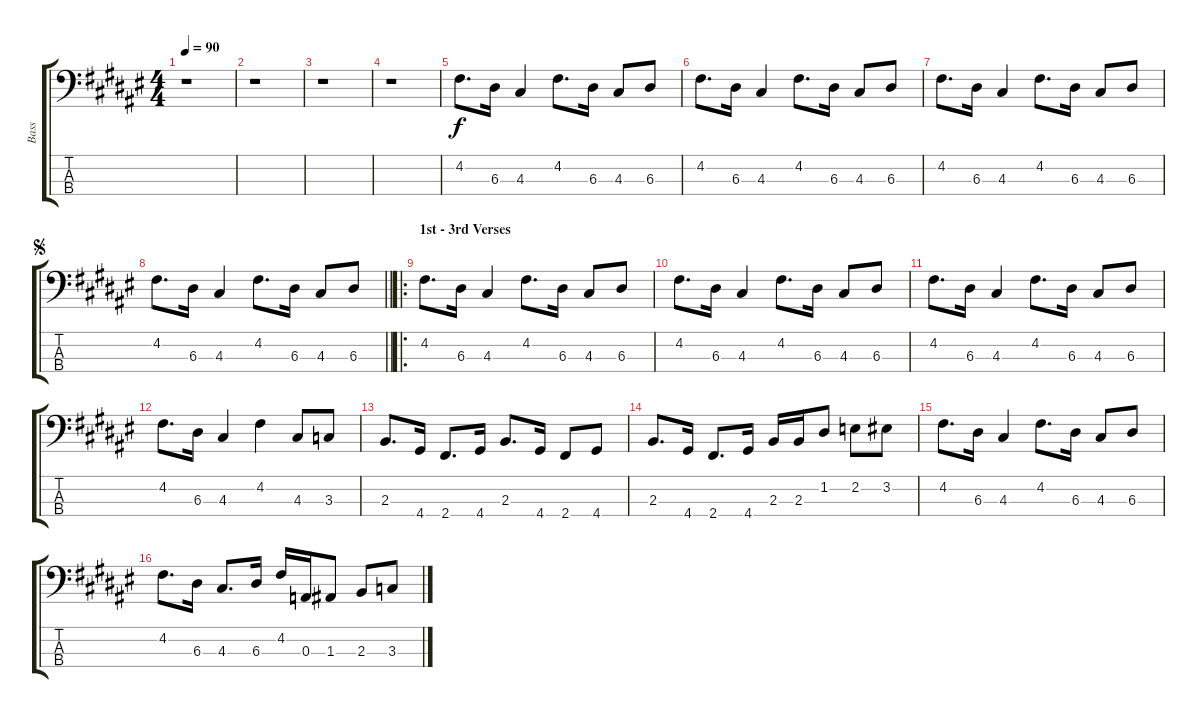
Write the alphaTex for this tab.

\track ("Bass" "Bass") {instrument electricbassfinger}
\staff {score tabs}
\tuning (G2 D2 A1 E1) {hide}
\ts (4 4)
\tempo 90
\clef f4
\ks f#
r.1{dy f instrument electricbassfinger} |
r.1 |
r.1 |
r.1 |
4.2.8{d} 6.3.16 4.3.4 4.2.8{d} 6.3.16 4.3.8 6.3.8 |
\ks d#minor
4.2.8{d} 6.3.16 4.3.4 4.2.8{d} 6.3.16 4.3.8 6.3.8 |
4.2.8{d} 6.3.16 4.3.4 4.2.8{d} 6.3.16 4.3.8 6.3.8 |
\jump segno
\barLineRight lightlight
\ks f#
4.2.8{d} 6.3.16 4.3.4 4.2.8{d} 6.3.16 4.3.8 6.3.8 |
\ro
\section ("" "1st - 3rd Verses")
\ks d#minor
4.2.8{d} 6.3.16 4.3.4 4.2.8{d} 6.3.16 4.3.8 6.3.8 |
4.2.8{d} 6.3.16 4.3.4 4.2.8{d} 6.3.16 4.3.8 6.3.8 |
\ks f#
4.2.8{d} 6.3.16 4.3.4 4.2.8{d} 6.3.16 4.3.8 6.3.8 |
\ks d#minor
4.2.8{d} 6.3.16 4.3.4 4.2.4 4.3.8 3.3.8 |
2.3.8{d} 4.4.16 2.4.8{d} 4.4.16 2.3.8{d} 4.4.16 2.4.8 4.4.8 |
\ks f#
2.3.8{d} 4.4.16 2.4.8{d} 4.4.16 2.3.16 2.3.16 1.2.8 2.2.8 3.2.8 |
\ks d#minor
4.2.8{d} 6.3.16 4.3.4 4.2.8{d} 6.3.16 4.3.8 6.3.8 |
4.2.8{d} 6.3.16 4.3.8{d} 6.3.16 4.2.16 0.3.16 1.3.8 2.3.8 3.3.8
